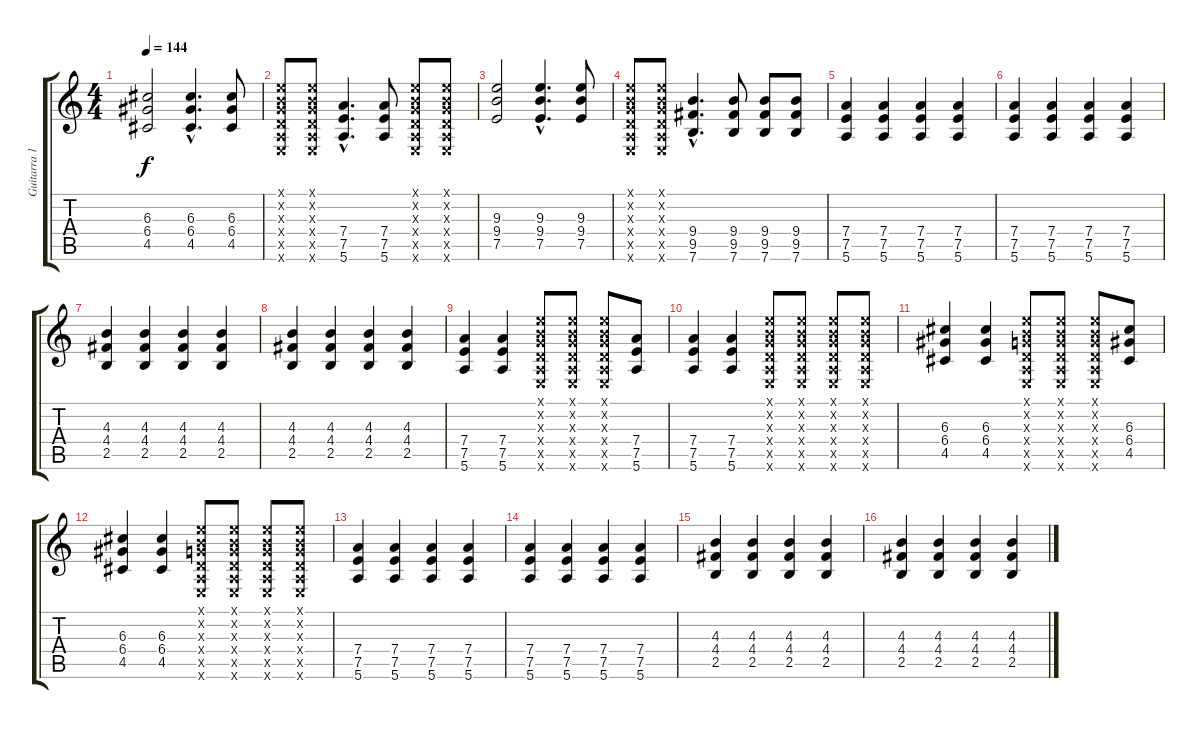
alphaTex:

\track ("Guitarra 1 (Evan)" "Guitarra 1") {instrument distortionguitar}
\staff {score tabs}
\tuning (E4 B3 G3 D3 A2 E2) {hide}
\ts (4 4)
\tempo 144
\clef g2
\ks c
(6.3 6.4 4.5).2{dy f} (6.3{hac} 6.4{hac} 4.5{hac}).4{d} (6.3 6.4 4.5).8 |
(0.1{x} 0.2{x} 0.3{x} 0.4{x} 0.5{x} 0.6{x}).8 (0.1{x} 0.2{x} 0.3{x} 0.4{x} 0.5{x} 0.6{x}).8 (7.4{hac} 7.5{hac} 5.6{hac}).4{d} (7.4 7.5 5.6).8 (0.1{x} 0.2{x} 0.3{x} 0.4{x} 0.5{x} 0.6{x}).8 (0.1{x} 0.2{x} 0.3{x} 0.4{x} 0.5{x} 0.6{x}).8 |
(9.3 9.4 7.5).2 (9.3{hac} 9.4{hac} 7.5{hac}).4{d} (9.3 9.4 7.5).8 |
(0.1{x} 0.2{x} 0.3{x} 0.4{x} 0.5{x} 0.6{x}).8 (0.1{x} 0.2{x} 0.3{x} 0.4{x} 0.5{x} 0.6{x}).8 (9.4{hac} 9.5{hac} 7.6{hac}).4{d} (9.4 9.5 7.6).8 (9.4 9.5 7.6).8 (9.4 9.5 7.6).8 |
(7.4 7.5 5.6).4 (7.4 7.5 5.6).4 (7.4 7.5 5.6).4 (7.4 7.5 5.6).4 |
(7.4 7.5 5.6).4 (7.4 7.5 5.6).4 (7.4 7.5 5.6).4 (7.4 7.5 5.6).4 |
(4.3 4.4 2.5).4 (4.3 4.4 2.5).4 (4.3 4.4 2.5).4 (4.3 4.4 2.5).4 |
(4.3 4.4 2.5).4 (4.3 4.4 2.5).4 (4.3 4.4 2.5).4 (4.3 4.4 2.5).4 |
(7.4 7.5 5.6).4 (7.4 7.5 5.6).4 (0.1{x} 0.2{x} 0.3{x} 0.4{x} 0.5{x} 0.6{x}).8 (0.1{x} 0.2{x} 0.3{x} 0.4{x} 0.5{x} 0.6{x}).8 (0.1{x} 0.2{x} 0.3{x} 0.4{x} 0.5{x} 0.6{x}).8 (7.4 7.5 5.6).8 |
(7.4 7.5 5.6).4 (7.4 7.5 5.6).4 (0.1{x} 0.2{x} 0.3{x} 0.4{x} 0.5{x} 0.6{x}).8 (0.1{x} 0.2{x} 0.3{x} 0.4{x} 0.5{x} 0.6{x}).8 (0.1{x} 0.2{x} 0.3{x} 0.4{x} 0.5{x} 0.6{x}).8 (0.1{x} 0.2{x} 0.3{x} 0.4{x} 0.5{x} 0.6{x}).8 |
(6.3 6.4 4.5).4 (6.3 6.4 4.5).4 (0.1{x} 0.2{x} 0.3{x} 0.4{x} 0.5{x} 0.6{x}).8 (0.1{x} 0.2{x} 0.3{x} 0.4{x} 0.5{x} 0.6{x}).8 (0.1{x} 0.2{x} 0.3{x} 0.4{x} 0.5{x} 0.6{x}).8 (6.3 6.4 4.5).8 |
(6.3 6.4 4.5).4 (6.3 6.4 4.5).4 (0.1{x} 0.2{x} 0.3{x} 0.4{x} 0.5{x} 0.6{x}).8 (0.1{x} 0.2{x} 0.3{x} 0.4{x} 0.5{x} 0.6{x}).8 (0.1{x} 0.2{x} 0.3{x} 0.4{x} 0.5{x} 0.6{x}).8 (0.1{x} 0.2{x} 0.3{x} 0.4{x} 0.5{x} 0.6{x}).8 |
(7.4 7.5 5.6).4 (7.4 7.5 5.6).4 (7.4 7.5 5.6).4 (7.4 7.5 5.6).4 |
(7.4 7.5 5.6).4 (7.4 7.5 5.6).4 (7.4 7.5 5.6).4 (7.4 7.5 5.6).4 |
(4.3 4.4 2.5).4 (4.3 4.4 2.5).4 (4.3 4.4 2.5).4 (4.3 4.4 2.5).4 |
(4.3 4.4 2.5).4 (4.3 4.4 2.5).4 (4.3 4.4 2.5).4 (4.3 4.4 2.5).4
